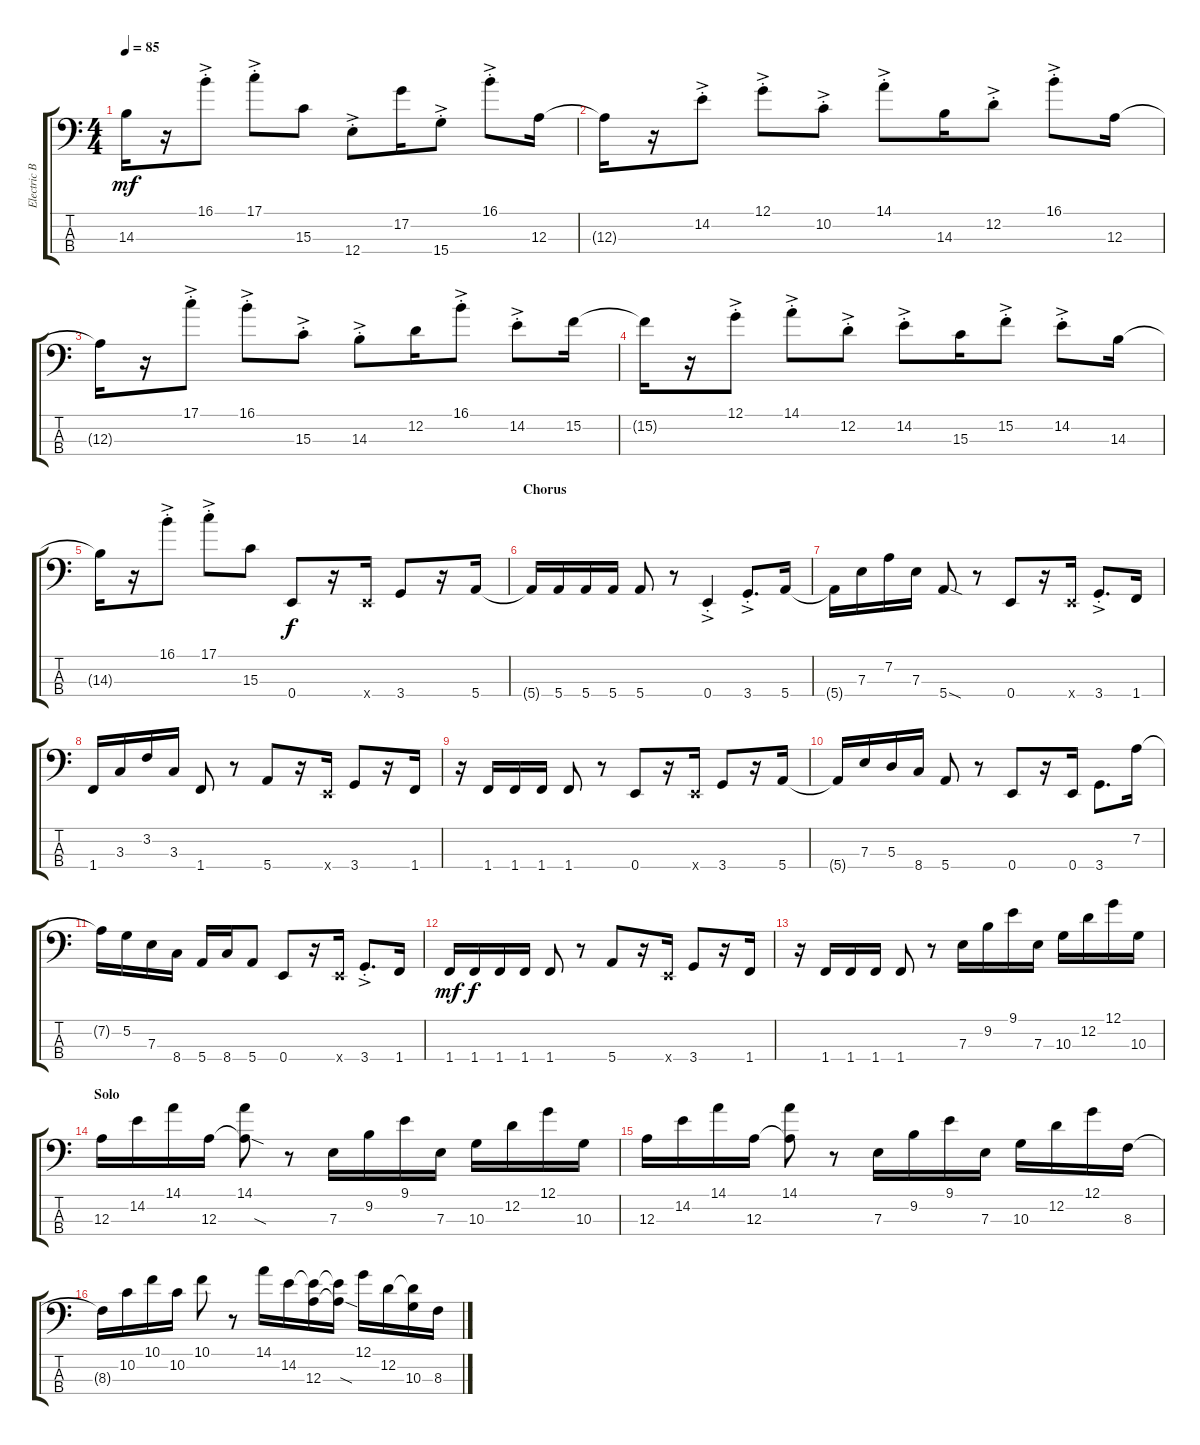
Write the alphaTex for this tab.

\track ("Electric Bass" "Electric B") {instrument electricbassfinger}
\staff {score tabs}
\tuning (G2 D2 A1 E1) {hide}
\ts (4 4)
\tempo 85
\clef f4
\ks c
14.3{t}.16{dy mf} r.16 16.1{ac st}.8 17.1{ac st}.8 15.3.8 12.4{ac st}.8 17.2.16 15.4{ac st}.8 16.1{ac st}.8 12.3.16 |
12.3{t}.16 r.16 14.2{ac st}.8 12.1{ac st}.8 10.2{ac st}.8 14.1{ac st}.8 14.3.16 12.2{ac st}.8 16.1{ac st}.8 12.3.16 |
12.3{t}.16 r.16 17.1{ac st}.8 16.1{ac st}.8 15.3{ac st}.8 14.3{ac st}.8 12.2.16 16.1{ac st}.8 14.2{ac st}.8 15.2.16 |
15.2{t}.16 r.16 12.1{ac st}.8 14.1{ac st}.8 12.2{ac st}.8 14.2{ac st}.8 15.3.16 15.2{ac st}.8 14.2{ac st}.8 14.3.16 |
14.3{t}.16 r.16 16.1{ac st}.8 17.1{ac st}.8 15.3.8 0.4.8{dy f} r.16 0.4{x}.16 3.4.8 r.16 5.4.16 |
\section ("" "Chorus")
5.4{t}.16 5.4.16 5.4.16 5.4.16 5.4.8 r.8 0.4{ac st}.4 3.4{ac st}.8{d} 5.4.16 |
5.4{t}.16 7.3.16 7.2.16 7.3.16 5.4{sod}.8 r.8 0.4.8 r.16 0.4{x}.16 3.4{ac st}.8{d} 1.4.16 |
1.4.16 3.3.16 3.2.16 3.3.16 1.4.8 r.8 5.4.8 r.16 0.4{x}.16 3.4.8 r.16 1.4.16 |
r.16 1.4.16 1.4.16 1.4.16 1.4.8 r.8 0.4.8 r.16 0.4{x}.16 3.4.8 r.16 5.4.16 |
5.4{t}.16 7.3.16 5.3.16 8.4.16 5.4.8 r.8 0.4.8 r.16 0.4.16 3.4.8{d} 7.2.16 |
7.2{t}.16 5.2.16 7.3.16 8.4.16 5.4.16 8.4.16 5.4.8 0.4.8 r.16 0.4{x}.16 3.4{ac st}.8{d} 1.4.16 |
1.4.16{dy mf} 1.4.16{dy f} 1.4.16 1.4.16 1.4.8 r.8 5.4.8 r.16 0.4{x}.16 3.4.8 r.16 1.4.16 |
r.16 1.4.16 1.4.16 1.4.16 1.4.8 r.8 7.3.16 9.2.16 9.1.16 7.3.16 10.3.16 12.2.16 12.1.16 10.3.16 |
\section ("" "Solo")
12.3.16 14.2.16 14.1.16 12.3.16 (14.1 12.3{sod t}).8 r.8 7.3.16 9.2.16 9.1.16 7.3.16 10.3.16 12.2.16 12.1.16 10.3.16 |
12.3.16 14.2.16 14.1.16 12.3.16 (14.1 12.3{t}).8 r.8 7.3.16 9.2.16 9.1.16 7.3.16 10.3.16 12.2.16 12.1.16 8.3.16 |
8.3{t}.16 10.2.16 10.1.16 10.2.16 10.1.8 r.8 14.1.16 14.2.16 (14.2{t} 12.3).16 (14.2{t} 12.3{sod t}).16 12.1.16 12.2.16 (12.2{t} 10.3).16 8.3.16
